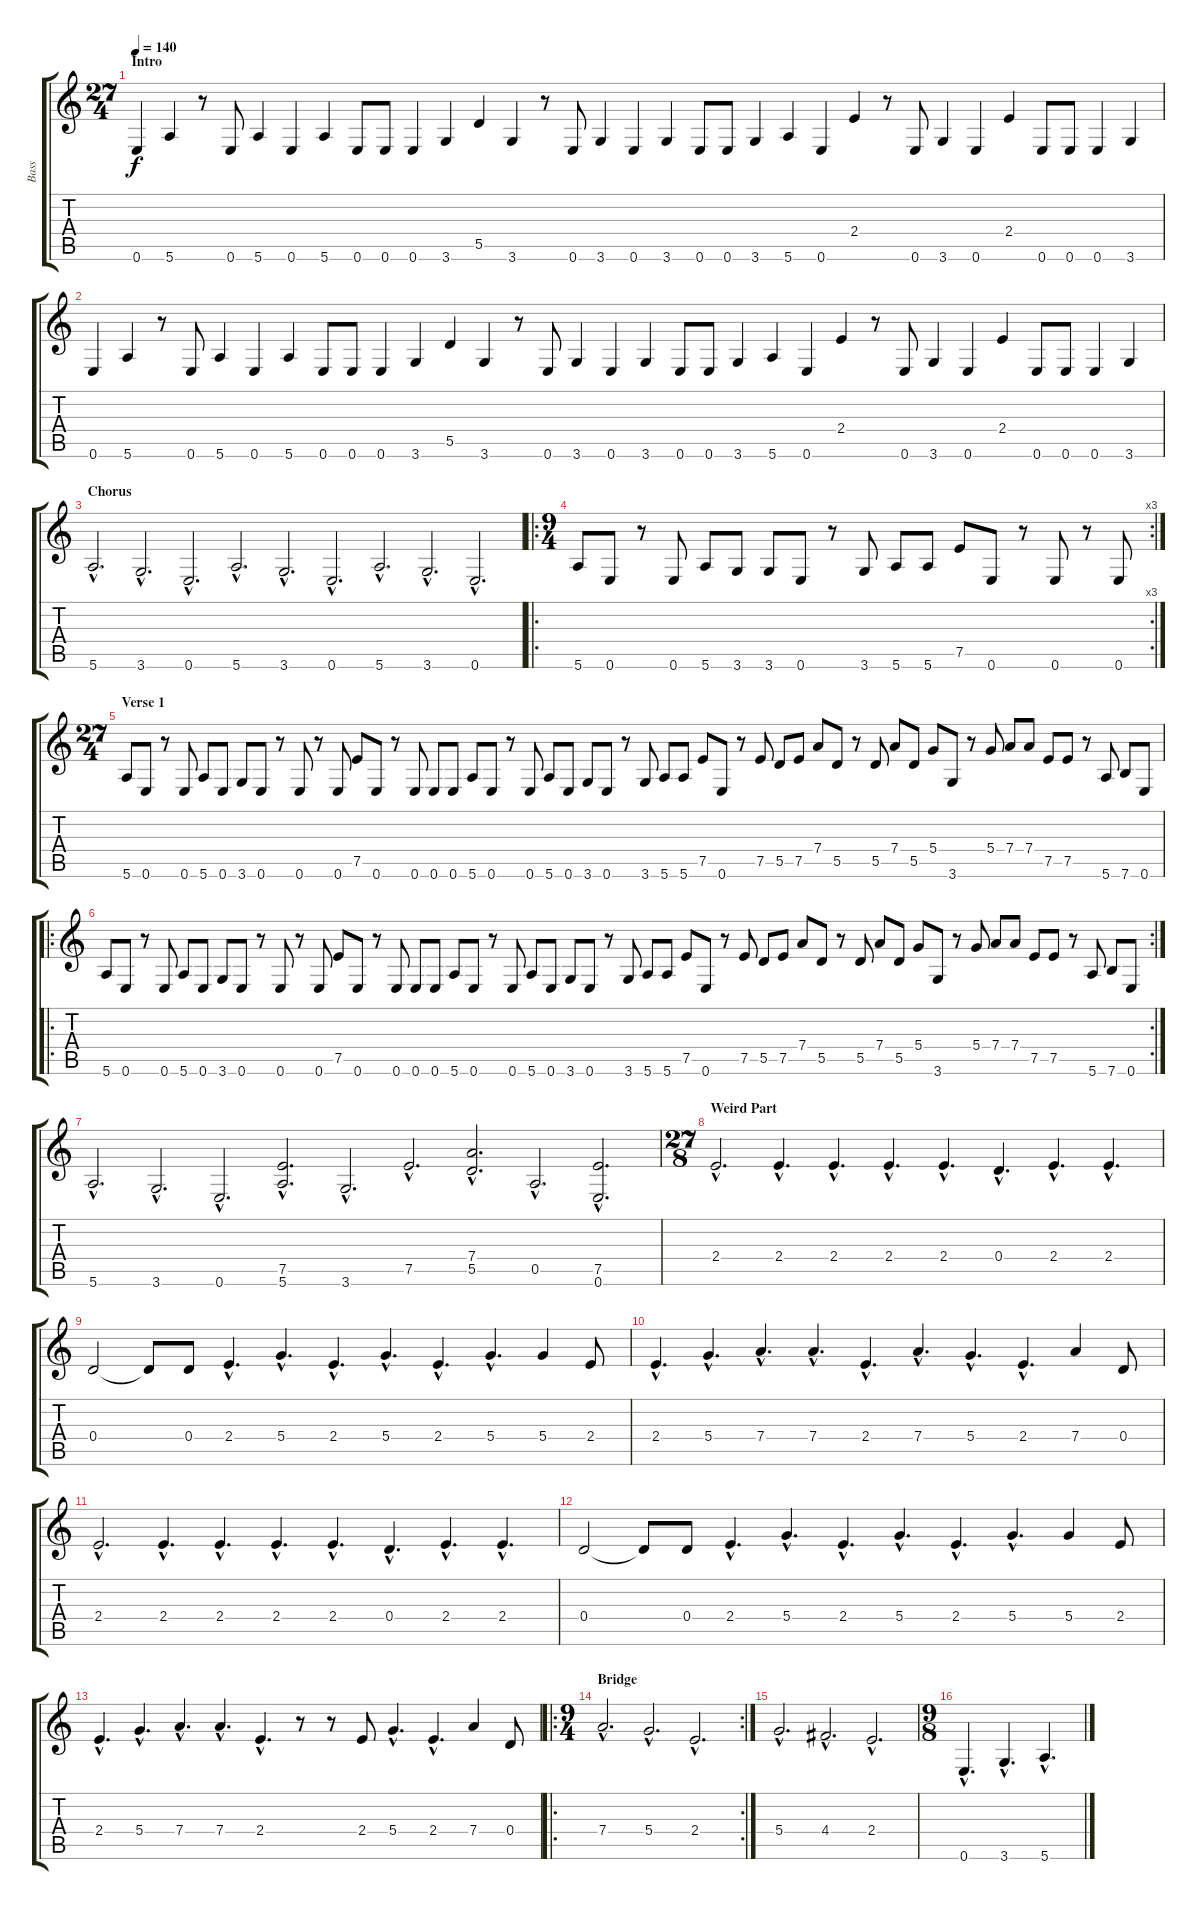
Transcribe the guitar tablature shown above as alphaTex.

\track ("Bass" "Bass") {instrument electricbassfinger}
\staff {score tabs}
\tuning (E4 B3 G3 D3 A2 E2) {hide}
\ts (27 4)
\section ("" "Intro")
\tempo 140
\clef g2
\ks c
0.6.4{dy f instrument electricbassfinger} 5.6.4 r.8 0.6.8 5.6.4 0.6.4 5.6.4 0.6.8 0.6.8 0.6.4 3.6.4 5.5.4 3.6.4 r.8 0.6.8 3.6.4 0.6.4 3.6.4 0.6.8 0.6.8 3.6.4 5.6.4 0.6.4 2.4.4 r.8 0.6.8 3.6.4 0.6.4 2.4.4 0.6.8 0.6.8 0.6.4 3.6.4 |
0.6.4 5.6.4 r.8 0.6.8 5.6.4 0.6.4 5.6.4 0.6.8 0.6.8 0.6.4 3.6.4 5.5.4 3.6.4 r.8 0.6.8 3.6.4 0.6.4 3.6.4 0.6.8 0.6.8 3.6.4 5.6.4 0.6.4 2.4.4 r.8 0.6.8 3.6.4 0.6.4 2.4.4 0.6.8 0.6.8 0.6.4 3.6.4 |
\section ("" "Chorus")
5.6{hac}.2{d} 3.6{hac}.2{d} 0.6{hac}.2{d} 5.6{hac}.2{d} 3.6{hac}.2{d} 0.6{hac}.2{d} 5.6{hac}.2{d} 3.6{hac}.2{d} 0.6{hac}.2{d} |
\ro
\rc 3
\ts (9 4)
5.6.8 0.6.8 r.8 0.6.8 5.6.8 3.6.8 3.6.8 0.6.8 r.8 3.6.8 5.6.8 5.6.8 7.5.8 0.6.8 r.8 0.6.8 r.8 0.6.8 |
\ts (27 4)
\section ("" "Verse 1")
5.6.8 0.6.8 r.8 0.6.8 5.6.8 0.6.8 3.6.8 0.6.8 r.8 0.6.8 r.8 0.6.8 7.5.8 0.6.8 r.8 0.6.8 0.6.8 0.6.8 5.6.8 0.6.8 r.8 0.6.8 5.6.8 0.6.8 3.6.8 0.6.8 r.8 3.6.8 5.6.8 5.6.8 7.5.8 0.6.8 r.8 7.5.8 5.5.8 7.5.8 7.4.8 5.5.8 r.8 5.5.8 7.4.8 5.5.8 5.4.8 3.6.8 r.8 5.4.8 7.4.8 7.4.8 7.5.8 7.5.8 r.8 5.6.8 7.6.8 0.6.8 |
\ro
\rc 2
5.6.8 0.6.8 r.8 0.6.8 5.6.8 0.6.8 3.6.8 0.6.8 r.8 0.6.8 r.8 0.6.8 7.5.8 0.6.8 r.8 0.6.8 0.6.8 0.6.8 5.6.8 0.6.8 r.8 0.6.8 5.6.8 0.6.8 3.6.8 0.6.8 r.8 3.6.8 5.6.8 5.6.8 7.5.8 0.6.8 r.8 7.5.8 5.5.8 7.5.8 7.4.8 5.5.8 r.8 5.5.8 7.4.8 5.5.8 5.4.8 3.6.8 r.8 5.4.8 7.4.8 7.4.8 7.5.8 7.5.8 r.8 5.6.8 7.6.8 0.6.8 |
5.6{hac}.2{d} 3.6{hac}.2{d} 0.6{hac}.2{d} (7.5{hac} 5.6{hac}).2{d} 3.6{hac}.2{d} 7.5{hac}.2{d} (7.4{hac} 5.5{hac}).2{d} 0.5{hac}.2{d} (7.5{hac} 0.6{hac}).2{d} |
\ts (27 8)
\section ("" "Weird Part")
2.4{hac}.2{d} 2.4{hac}.4{d} 2.4{hac}.4{d} 2.4{hac}.4{d} 2.4{hac}.4{d} 0.4{hac}.4{d} 2.4{hac}.4{d} 2.4{hac}.4{d} |
0.4.2 0.4{t}.8 0.4.8 2.4{hac}.4{d} 5.4{hac}.4{d} 2.4{hac}.4{d} 5.4{hac}.4{d} 2.4{hac}.4{d} 5.4{hac}.4{d} 5.4.4 2.4.8 |
2.4{hac}.4{d} 5.4{hac}.4{d} 7.4{hac}.4{d} 7.4{hac}.4{d} 2.4{hac}.4{d} 7.4{hac}.4{d} 5.4{hac}.4{d} 2.4{hac}.4{d} 7.4.4 0.4.8 |
2.4{hac}.2{d} 2.4{hac}.4{d} 2.4{hac}.4{d} 2.4{hac}.4{d} 2.4{hac}.4{d} 0.4{hac}.4{d} 2.4{hac}.4{d} 2.4{hac}.4{d} |
0.4.2 0.4{t}.8 0.4.8 2.4{hac}.4{d} 5.4{hac}.4{d} 2.4{hac}.4{d} 5.4{hac}.4{d} 2.4{hac}.4{d} 5.4{hac}.4{d} 5.4.4 2.4.8 |
2.4{hac}.4{d} 5.4{hac}.4{d} 7.4{hac}.4{d} 7.4{hac}.4{d} 2.4{hac}.4{d} r.8 r.8 2.4.8 5.4{hac}.4{d} 2.4{hac}.4{d} 7.4.4 0.4.8 |
\ro
\rc 2
\ts (9 4)
\section ("" "Bridge")
7.4{hac}.2{d} 5.4{hac}.2{d} 2.4{hac}.2{d} |
5.4{hac}.2{d} 4.4{hac}.2{d} 2.4{hac}.2{d} |
\ts (9 8)
0.6{hac}.4{d} 3.6{hac}.4{d} 5.6{hac}.4{d}
